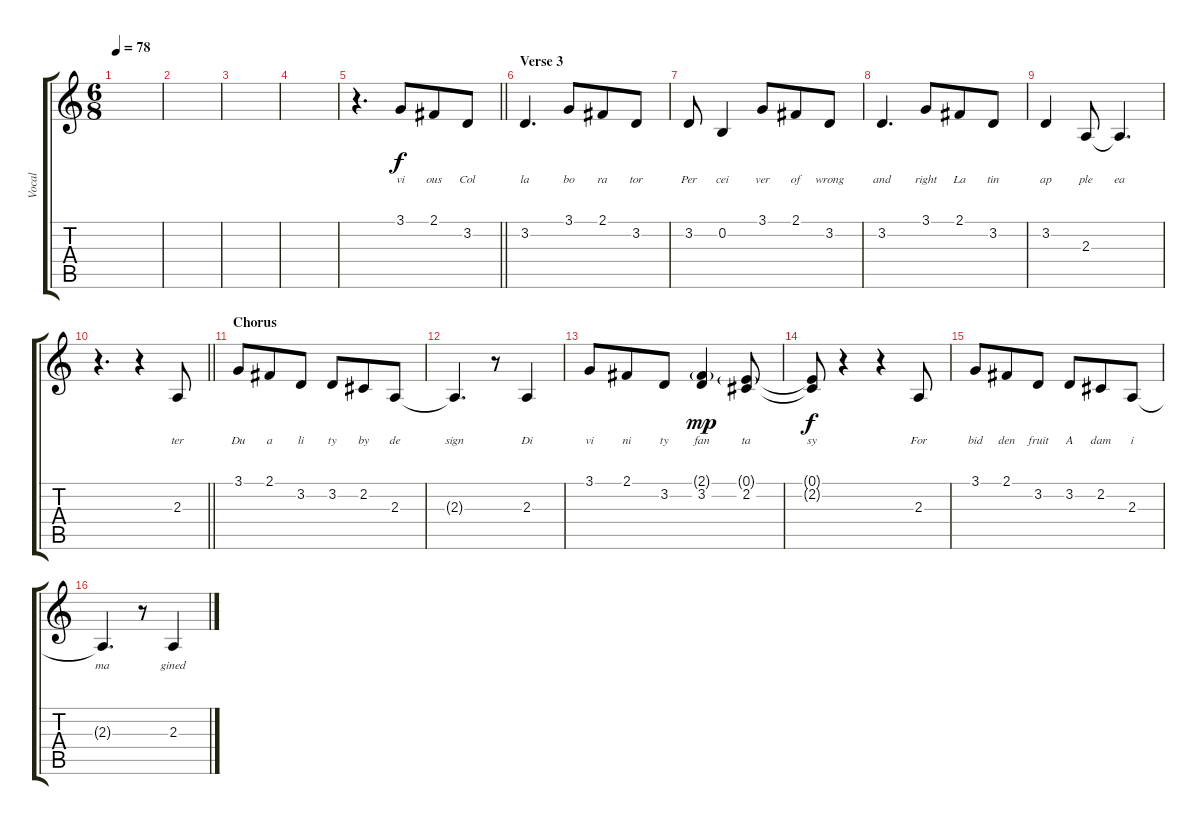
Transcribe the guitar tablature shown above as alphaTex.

\track ("Vocal" "Vocal") {instrument acousticgrandpiano}
\staff {score tabs}
\tuning (E4 B3 G3 D3 A2 E2) {hide}
\ts (6 8)
\tempo 78
\clef g2
\ks c
|
|
|
|
\barLineRight lightlight
r.4{d} 3.1.8{lyrics (0 "vi") lyrics (1 "") lyrics (2 "") lyrics (3 "") lyrics (4 "")} 2.1.8{lyrics (0 "ous") lyrics (1 "") lyrics (2 "") lyrics (3 "") lyrics (4 "")} 3.2.8{lyrics (0 "Col") lyrics (1 "") lyrics (2 "") lyrics (3 "") lyrics (4 "")} |
\section ("" "Verse 3")
3.2.4{d lyrics (0 "la") lyrics (1 "") lyrics (2 "") lyrics (3 "") lyrics (4 "")} 3.1.8{lyrics (0 "bo") lyrics (1 "") lyrics (2 "") lyrics (3 "") lyrics (4 "")} 2.1.8{lyrics (0 "ra") lyrics (1 "") lyrics (2 "") lyrics (3 "") lyrics (4 "")} 3.2.8{lyrics (0 "tor") lyrics (1 "") lyrics (2 "") lyrics (3 "") lyrics (4 "")} |
3.2.8{lyrics (0 "Per") lyrics (1 "") lyrics (2 "") lyrics (3 "") lyrics (4 "")} 0.2.4{lyrics (0 "cei") lyrics (1 "") lyrics (2 "") lyrics (3 "") lyrics (4 "")} 3.1.8{lyrics (0 "ver") lyrics (1 "") lyrics (2 "") lyrics (3 "") lyrics (4 "")} 2.1.8{lyrics (0 "of") lyrics (1 "") lyrics (2 "") lyrics (3 "") lyrics (4 "")} 3.2.8{lyrics (0 "wrong") lyrics (1 "") lyrics (2 "") lyrics (3 "") lyrics (4 "")} |
3.2.4{d lyrics (0 "and") lyrics (1 "") lyrics (2 "") lyrics (3 "") lyrics (4 "")} 3.1.8{lyrics (0 "right") lyrics (1 "") lyrics (2 "") lyrics (3 "") lyrics (4 "")} 2.1.8{lyrics (0 "La") lyrics (1 "") lyrics (2 "") lyrics (3 "") lyrics (4 "")} 3.2.8{lyrics (0 "tin") lyrics (1 "") lyrics (2 "") lyrics (3 "") lyrics (4 "")} |
3.2.4{lyrics (0 "ap") lyrics (1 "") lyrics (2 "") lyrics (3 "") lyrics (4 "")} 2.3.8{lyrics (0 "ple") lyrics (1 "") lyrics (2 "") lyrics (3 "") lyrics (4 "")} 2.3{t}.4{d lyrics (0 "ea") lyrics (1 "") lyrics (2 "") lyrics (3 "") lyrics (4 "")} |
\barLineRight lightlight
r.4{d} r.4 2.3.8{lyrics (0 "ter") lyrics (1 "") lyrics (2 "") lyrics (3 "") lyrics (4 "")} |
\section ("" "Chorus")
3.1.8{lyrics (0 "Du") lyrics (1 "") lyrics (2 "") lyrics (3 "") lyrics (4 "")} 2.1.8{lyrics (0 "a") lyrics (1 "") lyrics (2 "") lyrics (3 "") lyrics (4 "")} 3.2.8{lyrics (0 "li") lyrics (1 "") lyrics (2 "") lyrics (3 "") lyrics (4 "")} 3.2.8{lyrics (0 "ty") lyrics (1 "") lyrics (2 "") lyrics (3 "") lyrics (4 "")} 2.2.8{lyrics (0 "by") lyrics (1 "") lyrics (2 "") lyrics (3 "") lyrics (4 "")} 2.3.8{lyrics (0 "de") lyrics (1 "") lyrics (2 "") lyrics (3 "") lyrics (4 "")} |
2.3{t}.4{d lyrics (0 "sign") lyrics (1 "") lyrics (2 "") lyrics (3 "") lyrics (4 "")} r.8 2.3.4{lyrics (0 "Di") lyrics (1 "") lyrics (2 "") lyrics (3 "") lyrics (4 "")} |
3.1.8{lyrics (0 "vi") lyrics (1 "") lyrics (2 "") lyrics (3 "") lyrics (4 "")} 2.1.8{lyrics (0 "ni") lyrics (1 "") lyrics (2 "") lyrics (3 "") lyrics (4 "")} 3.2.8{lyrics (0 "ty") lyrics (1 "") lyrics (2 "") lyrics (3 "") lyrics (4 "")} (2.1{g} 3.2).4{lyrics (0 "fan") lyrics (1 "") lyrics (2 "") lyrics (3 "") lyrics (4 "") dy mp} (0.1{g} 2.2).8{lyrics (0 "ta") lyrics (1 "") lyrics (2 "") lyrics (3 "") lyrics (4 "")} |
(0.1{t} 2.2{t}).8{lyrics (0 "sy") lyrics (1 "") lyrics (2 "") lyrics (3 "") lyrics (4 "") dy f} r.4 r.4 2.3.8{lyrics (0 "For") lyrics (1 "") lyrics (2 "") lyrics (3 "") lyrics (4 "")} |
3.1.8{lyrics (0 "bid") lyrics (1 "") lyrics (2 "") lyrics (3 "") lyrics (4 "")} 2.1.8{lyrics (0 "den") lyrics (1 "") lyrics (2 "") lyrics (3 "") lyrics (4 "")} 3.2.8{lyrics (0 "fruit") lyrics (1 "") lyrics (2 "") lyrics (3 "") lyrics (4 "")} 3.2.8{lyrics (0 "A") lyrics (1 "") lyrics (2 "") lyrics (3 "") lyrics (4 "")} 2.2.8{lyrics (0 "dam") lyrics (1 "") lyrics (2 "") lyrics (3 "") lyrics (4 "")} 2.3.8{lyrics (0 "i") lyrics (1 "") lyrics (2 "") lyrics (3 "") lyrics (4 "")} |
2.3{t}.4{d lyrics (0 "ma") lyrics (1 "") lyrics (2 "") lyrics (3 "") lyrics (4 "")} r.8 2.3.4{lyrics (0 "gined") lyrics (1 "") lyrics (2 "") lyrics (3 "") lyrics (4 "")}
